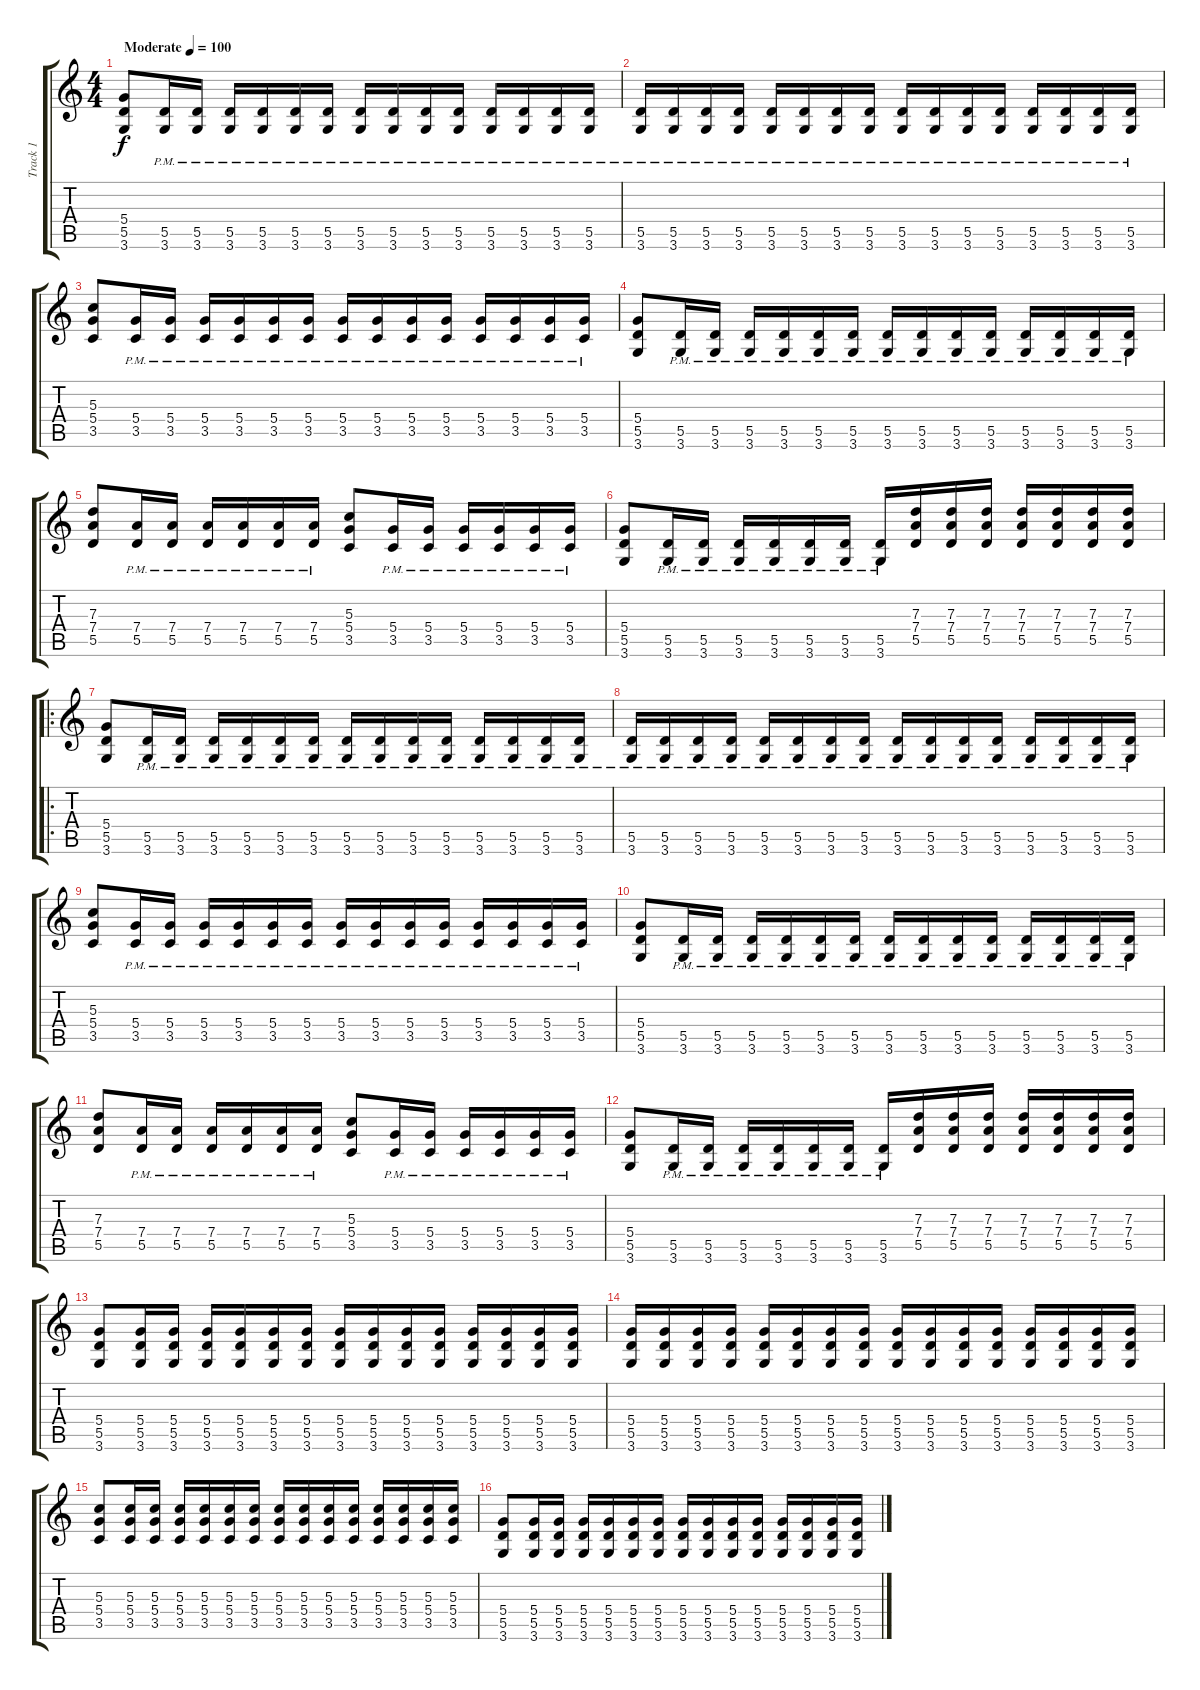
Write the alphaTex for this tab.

\track ("Track 1" "Track 1") {instrument overdrivenguitar}
\staff {score tabs}
\tuning (E4 B3 G3 D3 A2 E2) {hide}
\ts (4 4)
\tempo (100 "Moderate")
\clef g2
\ks c
(5.4 5.5 3.6).8{dy f instrument overdrivenguitar} (5.5{pm} 3.6{pm}).16 (5.5{pm} 3.6{pm}).16 (5.5{pm} 3.6{pm}).16 (5.5{pm} 3.6{pm}).16 (5.5{pm} 3.6{pm}).16 (5.5{pm} 3.6{pm}).16 (5.5{pm} 3.6{pm}).16 (5.5{pm} 3.6{pm}).16 (5.5{pm} 3.6{pm}).16 (5.5{pm} 3.6{pm}).16 (5.5{pm} 3.6{pm}).16 (5.5{pm} 3.6{pm}).16 (5.5{pm} 3.6{pm}).16 (5.5{pm} 3.6{pm}).16 |
(5.5{pm} 3.6{pm}).16 (5.5{pm} 3.6{pm}).16 (5.5{pm} 3.6{pm}).16 (5.5{pm} 3.6{pm}).16 (5.5{pm} 3.6{pm}).16 (5.5{pm} 3.6{pm}).16 (5.5{pm} 3.6{pm}).16 (5.5{pm} 3.6{pm}).16 (5.5{pm} 3.6{pm}).16 (5.5{pm} 3.6{pm}).16 (5.5{pm} 3.6{pm}).16 (5.5{pm} 3.6{pm}).16 (5.5{pm} 3.6{pm}).16 (5.5{pm} 3.6{pm}).16 (5.5{pm} 3.6{pm}).16 (5.5{pm} 3.6{pm}).16 |
(5.3 5.4 3.5).8 (5.4{pm} 3.5{pm}).16 (5.4{pm} 3.5{pm}).16 (5.4{pm} 3.5{pm}).16 (5.4{pm} 3.5{pm}).16 (5.4{pm} 3.5{pm}).16 (5.4{pm} 3.5{pm}).16 (5.4{pm} 3.5{pm}).16 (5.4{pm} 3.5{pm}).16 (5.4{pm} 3.5{pm}).16 (5.4{pm} 3.5{pm}).16 (5.4{pm} 3.5{pm}).16 (5.4{pm} 3.5{pm}).16 (5.4{pm} 3.5{pm}).16 (5.4{pm} 3.5{pm}).16 |
(5.4 5.5 3.6).8 (5.5{pm} 3.6{pm}).16 (5.5{pm} 3.6{pm}).16 (5.5{pm} 3.6{pm}).16 (5.5{pm} 3.6{pm}).16 (5.5{pm} 3.6{pm}).16 (5.5{pm} 3.6{pm}).16 (5.5{pm} 3.6{pm}).16 (5.5{pm} 3.6{pm}).16 (5.5{pm} 3.6{pm}).16 (5.5{pm} 3.6{pm}).16 (5.5{pm} 3.6{pm}).16 (5.5{pm} 3.6{pm}).16 (5.5{pm} 3.6{pm}).16 (5.5{pm} 3.6{pm}).16 |
(7.3 7.4 5.5).8 (7.4{pm} 5.5{pm}).16 (7.4{pm} 5.5{pm}).16 (7.4{pm} 5.5{pm}).16 (7.4{pm} 5.5{pm}).16 (7.4{pm} 5.5{pm}).16 (7.4{pm} 5.5{pm}).16 (5.3 5.4 3.5).8 (5.4{pm} 3.5{pm}).16 (5.4{pm} 3.5{pm}).16 (5.4{pm} 3.5{pm}).16 (5.4{pm} 3.5{pm}).16 (5.4{pm} 3.5{pm}).16 (5.4{pm} 3.5{pm}).16 |
(5.4 5.5 3.6).8 (5.5{pm} 3.6{pm}).16 (5.5{pm} 3.6{pm}).16 (5.5{pm} 3.6{pm}).16 (5.5{pm} 3.6{pm}).16 (5.5{pm} 3.6{pm}).16 (5.5{pm} 3.6{pm}).16 (5.5{pm} 3.6{pm}).16 (7.3 7.4 5.5).16 (7.3 7.4 5.5).16 (7.3 7.4 5.5).16 (7.3 7.4 5.5).16 (7.3 7.4 5.5).16 (7.3 7.4 5.5).16 (7.3 7.4 5.5).16 |
\ro
(5.4 5.5 3.6).8 (5.5{pm} 3.6{pm}).16 (5.5{pm} 3.6{pm}).16 (5.5{pm} 3.6{pm}).16 (5.5{pm} 3.6{pm}).16 (5.5{pm} 3.6{pm}).16 (5.5{pm} 3.6{pm}).16 (5.5{pm} 3.6{pm}).16 (5.5{pm} 3.6{pm}).16 (5.5{pm} 3.6{pm}).16 (5.5{pm} 3.6{pm}).16 (5.5{pm} 3.6{pm}).16 (5.5{pm} 3.6{pm}).16 (5.5{pm} 3.6{pm}).16 (5.5{pm} 3.6{pm}).16 |
(5.5{pm} 3.6{pm}).16 (5.5{pm} 3.6{pm}).16 (5.5{pm} 3.6{pm}).16 (5.5{pm} 3.6{pm}).16 (5.5{pm} 3.6{pm}).16 (5.5{pm} 3.6{pm}).16 (5.5{pm} 3.6{pm}).16 (5.5{pm} 3.6{pm}).16 (5.5{pm} 3.6{pm}).16 (5.5{pm} 3.6{pm}).16 (5.5{pm} 3.6{pm}).16 (5.5{pm} 3.6{pm}).16 (5.5{pm} 3.6{pm}).16 (5.5{pm} 3.6{pm}).16 (5.5{pm} 3.6{pm}).16 (5.5{pm} 3.6{pm}).16 |
(5.3 5.4 3.5).8 (5.4{pm} 3.5{pm}).16 (5.4{pm} 3.5{pm}).16 (5.4{pm} 3.5{pm}).16 (5.4{pm} 3.5{pm}).16 (5.4{pm} 3.5{pm}).16 (5.4{pm} 3.5{pm}).16 (5.4{pm} 3.5{pm}).16 (5.4{pm} 3.5{pm}).16 (5.4{pm} 3.5{pm}).16 (5.4{pm} 3.5{pm}).16 (5.4{pm} 3.5{pm}).16 (5.4{pm} 3.5{pm}).16 (5.4{pm} 3.5{pm}).16 (5.4{pm} 3.5{pm}).16 |
(5.4 5.5 3.6).8 (5.5{pm} 3.6{pm}).16 (5.5{pm} 3.6{pm}).16 (5.5{pm} 3.6{pm}).16 (5.5{pm} 3.6{pm}).16 (5.5{pm} 3.6{pm}).16 (5.5{pm} 3.6{pm}).16 (5.5{pm} 3.6{pm}).16 (5.5{pm} 3.6{pm}).16 (5.5{pm} 3.6{pm}).16 (5.5{pm} 3.6{pm}).16 (5.5{pm} 3.6{pm}).16 (5.5{pm} 3.6{pm}).16 (5.5{pm} 3.6{pm}).16 (5.5{pm} 3.6{pm}).16 |
(7.3 7.4 5.5).8 (7.4{pm} 5.5{pm}).16 (7.4{pm} 5.5{pm}).16 (7.4{pm} 5.5{pm}).16 (7.4{pm} 5.5{pm}).16 (7.4{pm} 5.5{pm}).16 (7.4{pm} 5.5{pm}).16 (5.3 5.4 3.5).8 (5.4{pm} 3.5{pm}).16 (5.4{pm} 3.5{pm}).16 (5.4{pm} 3.5{pm}).16 (5.4{pm} 3.5{pm}).16 (5.4{pm} 3.5{pm}).16 (5.4{pm} 3.5{pm}).16 |
(5.4 5.5 3.6).8 (5.5{pm} 3.6{pm}).16 (5.5{pm} 3.6{pm}).16 (5.5{pm} 3.6{pm}).16 (5.5{pm} 3.6{pm}).16 (5.5{pm} 3.6{pm}).16 (5.5{pm} 3.6{pm}).16 (5.5{pm} 3.6{pm}).16 (7.3 7.4 5.5).16 (7.3 7.4 5.5).16 (7.3 7.4 5.5).16 (7.3 7.4 5.5).16 (7.3 7.4 5.5).16 (7.3 7.4 5.5).16 (7.3 7.4 5.5).16 |
(5.4 5.5 3.6).8 (5.4 5.5 3.6).16 (5.4 5.5 3.6).16 (5.4 5.5 3.6).16 (5.4 5.5 3.6).16 (5.4 5.5 3.6).16 (5.4 5.5 3.6).16 (5.4 5.5 3.6).16 (5.4 5.5 3.6).16 (5.4 5.5 3.6).16 (5.4 5.5 3.6).16 (5.4 5.5 3.6).16 (5.4 5.5 3.6).16 (5.4 5.5 3.6).16 (5.4 5.5 3.6).16 |
(5.4 5.5 3.6).16 (5.4 5.5 3.6).16 (5.4 5.5 3.6).16 (5.4 5.5 3.6).16 (5.4 5.5 3.6).16 (5.4 5.5 3.6).16 (5.4 5.5 3.6).16 (5.4 5.5 3.6).16 (5.4 5.5 3.6).16 (5.4 5.5 3.6).16 (5.4 5.5 3.6).16 (5.4 5.5 3.6).16 (5.4 5.5 3.6).16 (5.4 5.5 3.6).16 (5.4 5.5 3.6).16 (5.4 5.5 3.6).16 |
(5.3 5.4 3.5).8 (5.3 5.4 3.5).16 (5.3 5.4 3.5).16 (5.3 5.4 3.5).16 (5.3 5.4 3.5).16 (5.3 5.4 3.5).16 (5.3 5.4 3.5).16 (5.3 5.4 3.5).16 (5.3 5.4 3.5).16 (5.3 5.4 3.5).16 (5.3 5.4 3.5).16 (5.3 5.4 3.5).16 (5.3 5.4 3.5).16 (5.3 5.4 3.5).16 (5.3 5.4 3.5).16 |
(5.4 5.5 3.6).8 (5.4 5.5 3.6).16 (5.4 5.5 3.6).16 (5.4 5.5 3.6).16 (5.4 5.5 3.6).16 (5.4 5.5 3.6).16 (5.4 5.5 3.6).16 (5.4 5.5 3.6).16 (5.4 5.5 3.6).16 (5.4 5.5 3.6).16 (5.4 5.5 3.6).16 (5.4 5.5 3.6).16 (5.4 5.5 3.6).16 (5.4 5.5 3.6).16 (5.4 5.5 3.6).16
